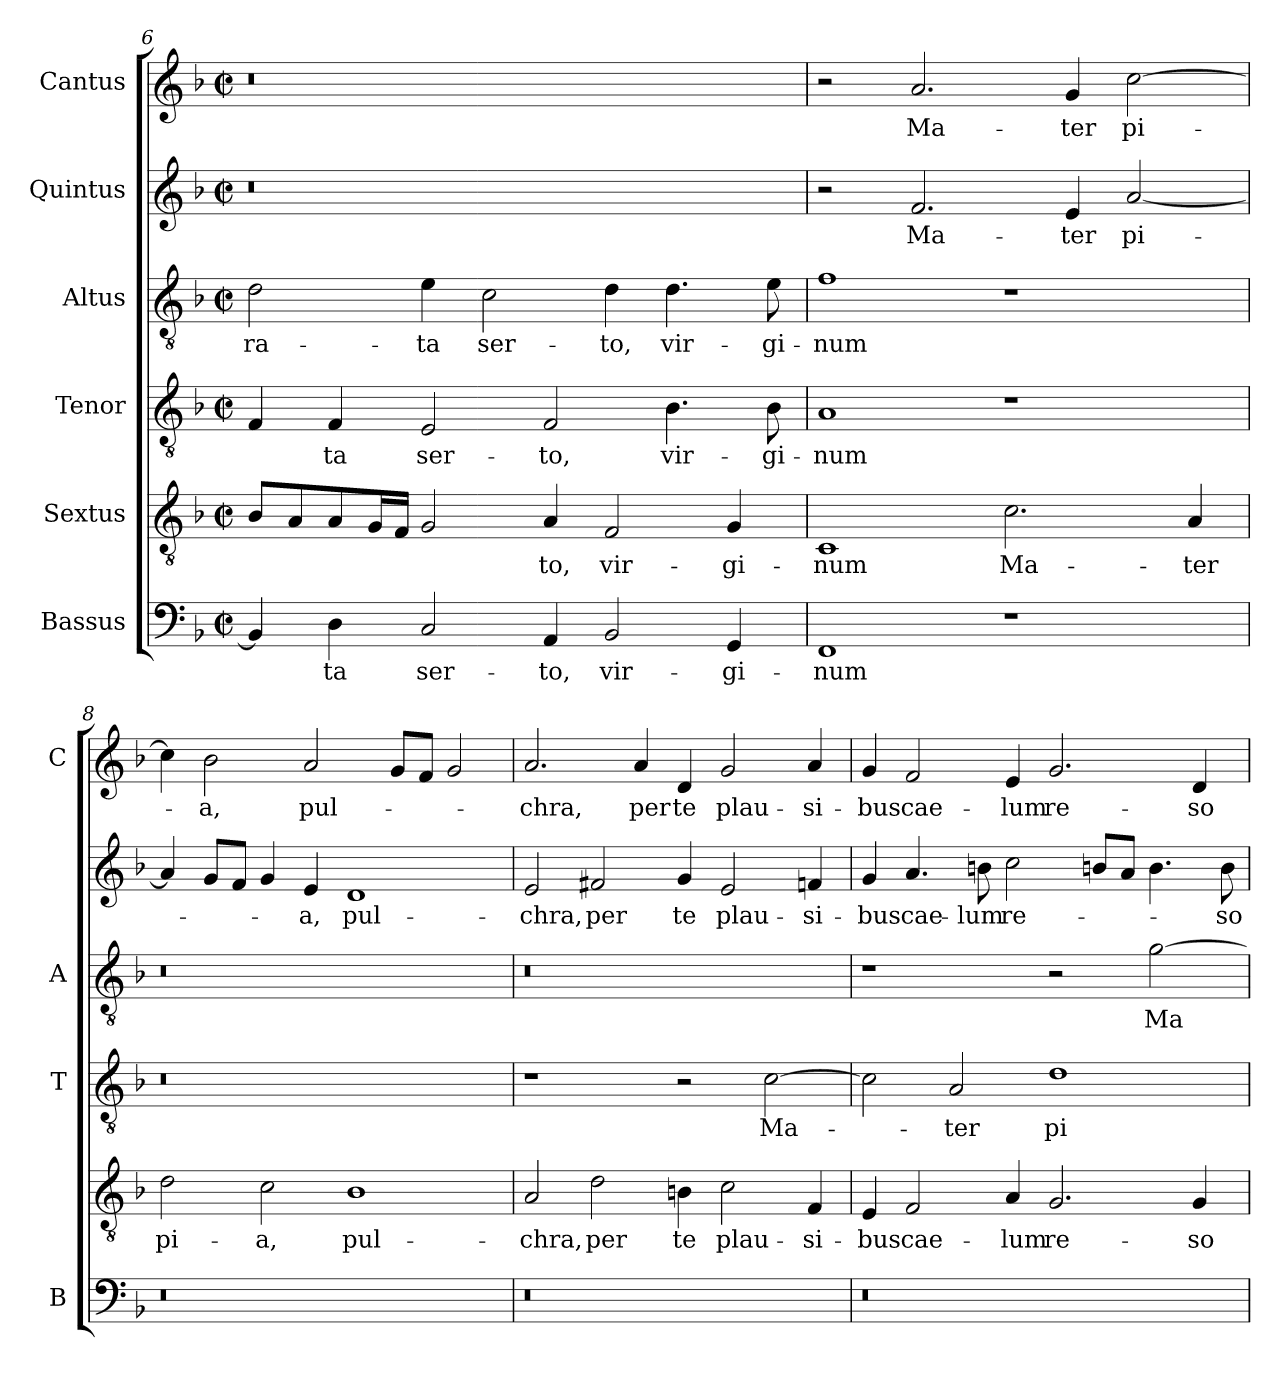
**kern	**text	**kern	**text	**kern	**text	**kern	**text	**kern	**text	**kern	**text
*part6	*part6	*part5	*part5	*part4	*part4	*part3	*part3	*part2	*part2	*part1	*part1
*staff6	*staff6	*staff5	*staff5	*staff4	*staff4	*staff3	*staff3	*staff2	*staff2	*staff1	*staff1
*I"Bassus	*	*I"Sextus	*	*I"Tenor	*	*I"Altus	*	*I"Quintus	*	*I"Cantus	*
*I'B	*	*	*	*I'T	*	*I'A	*	*	*	*I'C	*
*clefF4	*	*clefGv2	*	*clefGv2	*	*clefGv2	*	*clefG2	*	*clefG2	*
*k[b-]	*	*k[b-]	*	*k[b-]	*	*k[b-]	*	*k[b-]	*	*k[b-]	*
*F:	*	*F:	*	*F:	*	*F:	*	*F:	*	*F:	*
*M2/2	*	*M2/2	*	*M2/2	*	*M2/2	*	*M2/2	*	*M2/2	*
*met(c|)	*	*met(c|)	*	*met(c|)	*	*met(c|)	*	*met(c|)	*	*met(c|)	*
=6	=6	=6	=6	=6	=6	=6	=6	=6	=6	=6	=6
4BB-/]	.	8B-/L	.	4F/	.	2d\	-ra-	0r	.	0r	.
.	.	8A/	.	.	.	.	.	.	.	.	.
4D\	-ta	8A/	.	4F/	-ta	.	.	.	.	.	.
.	.	16G/L	.	.	.	.	.	.	.	.	.
.	.	16F/JJ	.	.	.	.	.	.	.	.	.
2C/	ser-	2G/	.	2E/	ser-	4e\	-ta	.	.	.	.
.	.	.	.	.	.	2c\	ser-	.	.	.	.
4AA/	-to,	4A/	-to,	2F/	-to,	.	.	.	.	.	.
2BB-/	vir-	2F/	vir-	.	.	4d\	-to,	.	.	.	.
.	.	.	.	4.B-\	vir-	4.d\	vir-	.	.	.	.
4GG/	-gi-	4G/	-gi-	.	.	.	.	.	.	.	.
.	.	.	.	8B-\	-gi-	8e\	-gi-	.	.	.	.
!!LO:PB:g=z
=7	=7	=7	=7	=7	=7	=7	=7	=7	=7	=7	=7
1FF	-num	1C	-num	1A	-num	1f	-num	2r	.	2r	.
.	.	.	.	.	.	.	.	2.f/	Ma-	2.a/	Ma-
1r	.	2.c\	Ma-	1r	.	1r	.	.	.	.	.
.	.	.	.	.	.	.	.	4e/	-ter	4g/	-ter
.	.	.	.	.	.	.	.	[2a/	pi-	[2cc\	pi-
.	.	4A/	-ter	.	.	.	.	.	.	.	.
=8	=8	=8	=8	=8	=8	=8	=8	=8	=8	=8	=8
0r	.	2d\	pi-	0r	.	0r	.	4a/]	.	4cc\]	.
.	.	.	.	.	.	.	.	8g/L	.	2b-\	-a,
.	.	.	.	.	.	.	.	8f/J	.	.	.
.	.	2c\	-a,	.	.	.	.	4g/	.	.	.
.	.	.	.	.	.	.	.	4e/	-a,	2a/	pul-
.	.	1B-	pul-	.	.	.	.	1d	pul-	.	.
.	.	.	.	.	.	.	.	.	.	8g/L	.
.	.	.	.	.	.	.	.	.	.	8f/J	.
.	.	.	.	.	.	.	.	.	.	2g/	.
=9	=9	=9	=9	=9	=9	=9	=9	=9	=9	=9	=9
0r	.	2A/	-chra,	1r	.	0r	.	2e/	-chra,	2.a/	-chra,
.	.	2d\	per	.	.	.	.	2f#X/	per	.	.
.	.	.	.	.	.	.	.	.	.	4a/	per
.	.	4Bn\	te	2r	.	.	.	4g/	te	4d/	te
.	.	2c\	plau-	.	.	.	.	2e/	plau-	2g/	plau-
.	.	.	.	[2c\	Ma-	.	.	.	.	.	.
.	.	4F/	-si-	.	.	.	.	4fn/	-si-	4a/	-si-
!!LO:LB:g=z
=10	=10	=10	=10	=10	=10	=10	=10	=10	=10	=10	=10
0r	.	4E/	-bus	2c\]	.	1r	.	4g/	-bus	4g/	-bus
.	.	2F/	cae-	.	.	.	.	4.a/	cae-	2f/	cae-
.	.	.	.	2A/	-ter	.	.	.	.	.	.
.	.	.	.	.	.	.	.	8bn\	-lum	.	.
.	.	4A/	-lum	.	.	.	.	2cc\	re-	4e/	-lum
.	.	2.G/	re-	1d	pi-	2r	.	.	.	2.g/	re-
.	.	.	.	.	.	.	.	8bn/L	.	.	.
.	.	.	.	.	.	.	.	8a/J	.	.	.
.	.	.	.	.	.	[2g\	Ma-	4.b\	.	.	.
.	.	4G/	-so-	.	.	.	.	.	.	4d/	-so-
.	.	.	.	.	.	.	.	8b\	-so-	.	.
=	=	=	=	=	=	=	=	=	=	=	=
*-	*-	*-	*-	*-	*-	*-	*-	*-	*-	*-	*-
